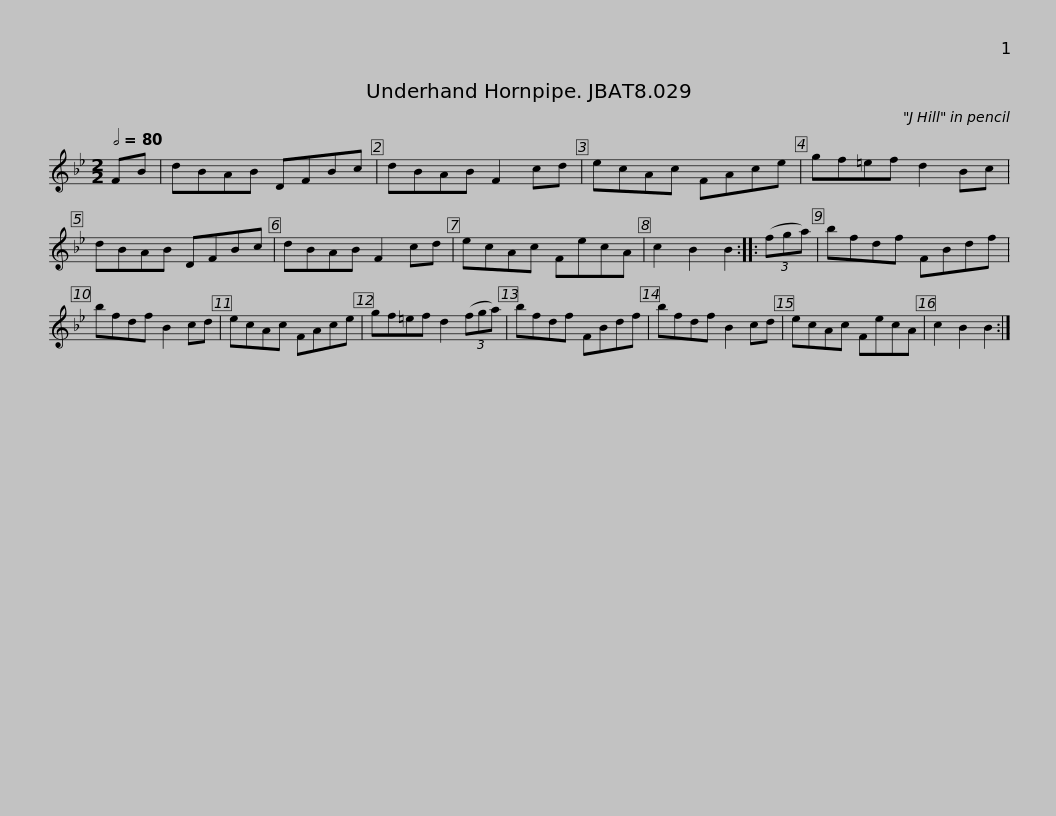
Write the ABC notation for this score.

X:1
L:1/8
Q:1/2=80
M:2/2
I:linebreak $
K:Bb
V:1 treble
V:1
 FB | dBAB DFBc | dBAB F2 cd | ecAc FAce | gf=ef d2 Bc | %5
 dBAB DFBc |$ dBAB F2 cd | ecAc FecA | c2 B2 B2 :: (3(fga) | %10
 bfdf FBdf | bfdf B2 cd |$ ecAc FAce | gf=ef d2 (3(fga) | bfdf FBdf | %15
 bfdf B2 cd | ecAc FecA | c2 B2 B2 :| %18
